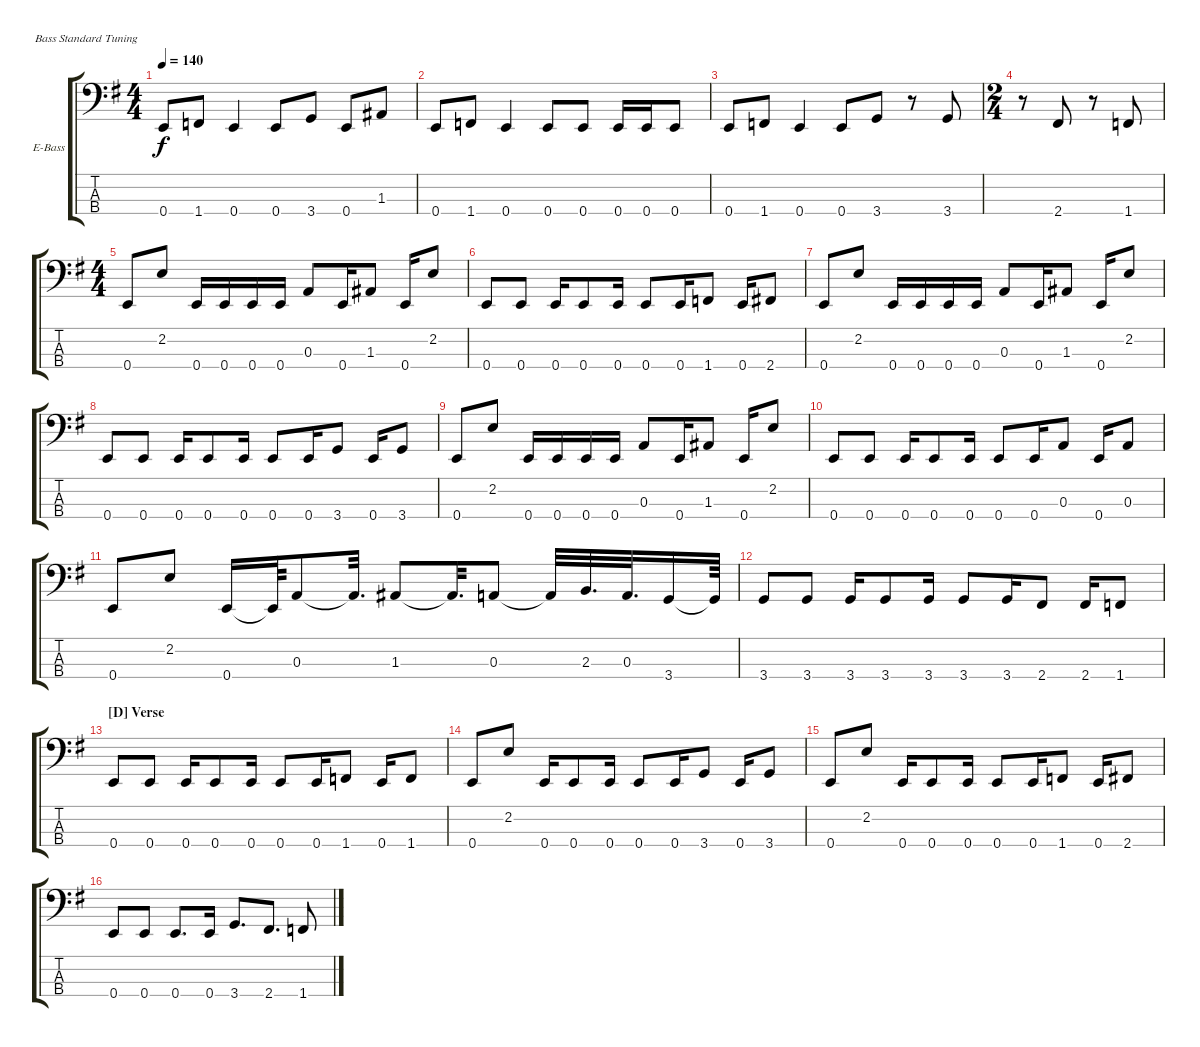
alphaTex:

\bracketExtendMode groupsimilarinstruments
\firstSystemTrackNameOrientation horizontal
\otherSystemsTrackNameOrientation horizontal
\track ("Bass" "E-Bass") {instrument electricbasspick}
\staff {score tabs}
\tuning (G2 D2 A1 E1)
\ts (4 4)
\tempo 140
\clef f4
\scale
1.05549
\ks g
0.4.8{dy f} 1.4.8 0.4.4 0.4.8 3.4.8 0.4.8 1.3.8 |
\scale
0.944515 0.4.8 1.4.8 0.4.4 0.4.8 0.4.8 0.4.16 0.4.16 0.4.8 |
\scale
1.05549 0.4.8 1.4.8 0.4.4 0.4.8 3.4.8 r.8 3.4.8 |
\ts (2 4)
\scale
0.944515 r.8 2.4.8 r.8 1.4.8 |
\ts (4 4)
\scale
1.08575 0.4.8 2.2.8 0.4.16 0.4.16 0.4.16 0.4.16 0.3.8 0.4.16 1.3.8 0.4.16 2.2.8 |
\scale
0.91425 0.4.8 0.4.8 0.4.16 0.4.8 0.4.16 0.4.8 0.4.16 1.4.8 0.4.16 2.4.8 |
\scale
1.05549 0.4.8 2.2.8 0.4.16 0.4.16 0.4.16 0.4.16 0.3.8 0.4.16 1.3.8 0.4.16 2.2.8 |
\scale
0.944515 0.4.8 0.4.8 0.4.16 0.4.8 0.4.16 0.4.8 0.4.16 3.4.8 0.4.16 3.4.8 |
\scale
1.05549 0.4.8 2.2.8 0.4.16 0.4.16 0.4.16 0.4.16 0.3.8 0.4.16 1.3.8 0.4.16 2.2.8 |
\scale
0.944515 0.4.8 0.4.8 0.4.16 0.4.8 0.4.16 0.4.8 0.4.16 0.3.8 0.4.16 0.3.8 |
\scale
1.05549 0.4.8 2.2.8 0.4.16 0.4{t}.64 0.3.8 0.3{t}.32{d} 1.3.8 1.3{t}.32{d} 0.3.8 0.3{t}.32 2.3.32{d} 0.3.32{d} 3.4.16 3.4{t}.64 |
\scale
0.944515 3.4.8 3.4.8 3.4.16 3.4.8 3.4.16 3.4.8 3.4.16 2.4.8 2.4.16 1.4.8 |
\section ("D" "Verse")
\scale
1.05549 0.4.8 0.4.8 0.4.16 0.4.8 0.4.16 0.4.8 0.4.16 1.4.8 0.4.16 1.4.8 |
\scale
0.944515 0.4.8 2.2.8 0.4.16 0.4.8 0.4.16 0.4.8 0.4.16 3.4.8 0.4.16 3.4.8 |
\scale
1.05549 0.4.8 2.2.8 0.4.16 0.4.8 0.4.16 0.4.8 0.4.16 1.4.8 0.4.16 2.4.8 |
\scale
0.944515 0.4.8 0.4.8 0.4.8{d} 0.4.16 3.4.8{d} 2.4.8{d} 1.4.8
